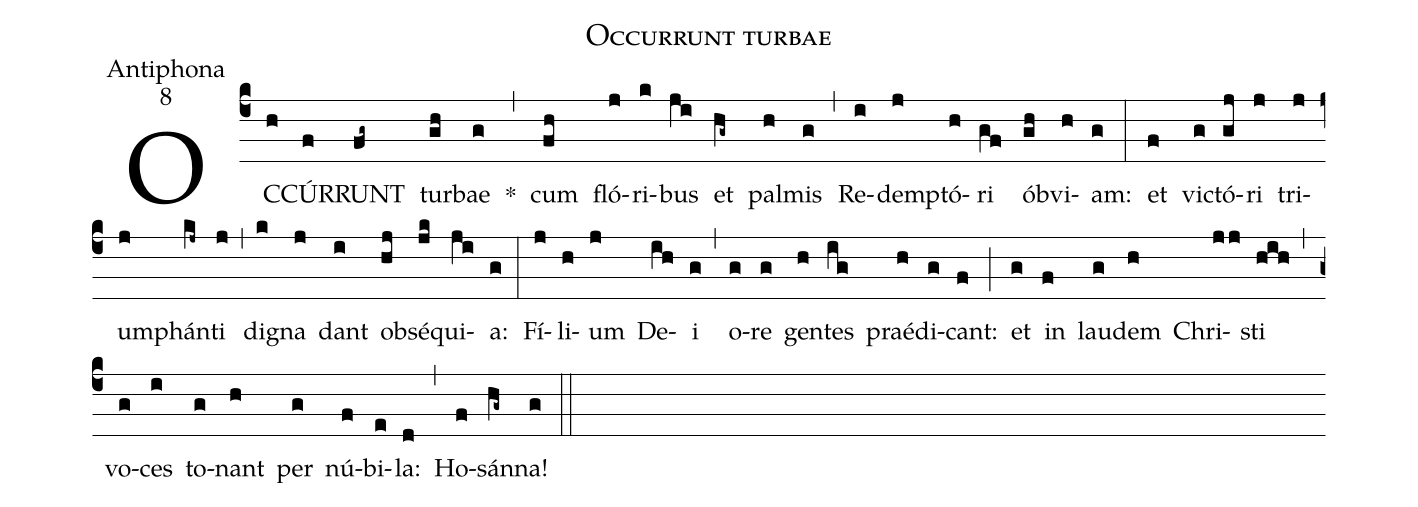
name:Occurrunt turbae;
office-part:Antiphona;
mode:8;
%%
(c4) OC(h)CÚR(f)RUNT(fg~) tur(gh)bae(g) *(,) cum(fh) fló(j)ri(k)bus(ji) et(hg~) pal(h)mis(g) (,) Re(i)demp(j)tó(h)ri(gf) ób(gh)vi(h)am:(g) (:) et(f) vic(g)tó(gj)ri(j) tri(j)um(j)phán(kj~)ti(j) (,) di(k)gna(j) dant(i) ob(hj)sé(jk)qui(ji)a:(g) (:) Fí(j)li(h)um(j) De(ih)i(g) (,) o(g)re(g) gen(h)tes(ig) praé(h)di(g)cant:(f) (;) et(g) in(f) lau(g)dem(h) Chri(jj)sti(hih) (,) vo(g)ces(i) to(g)nant(h) per(g) nú(f)bi(e)la:(d) (,) Ho(f)sán(hg~)na!(g) (::)
